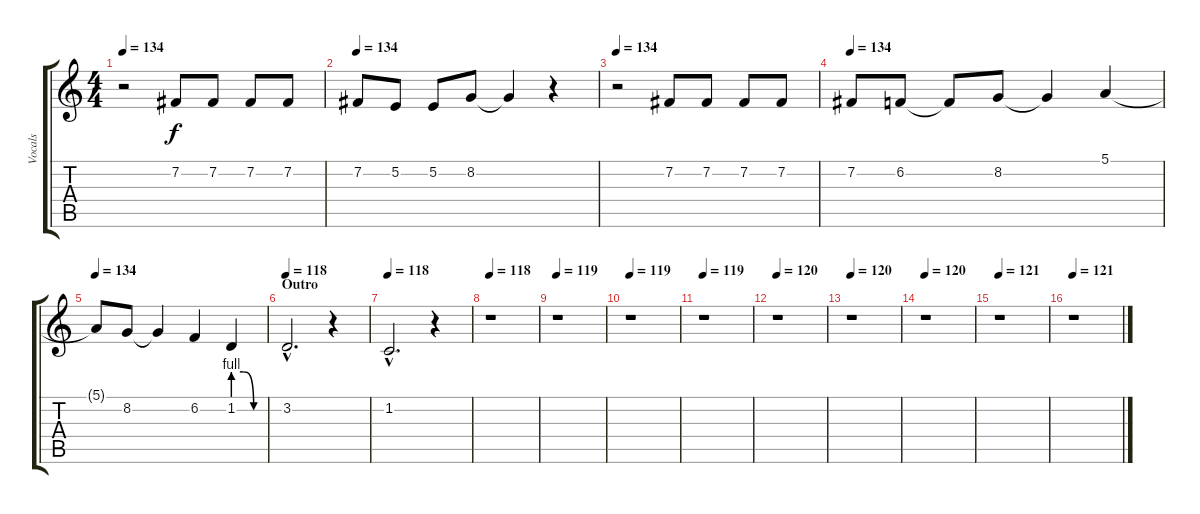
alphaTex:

\track ("Vocals" "Vocals") {instrument altosax}
\staff {score tabs}
\tuning (E4 B3 G3 D3 A2 E2) {hide}
\ts (4 4)
\tempo 134
\clef g2
\ks c
r.2{dy f} 7.2.8 7.2.8 7.2.8 7.2.8 |
\tempo 134
7.2.8 5.2.8 5.2.8 8.2.8 8.2{t}.4 r.4 |
\tempo 134
r.2 7.2.8 7.2.8 7.2.8 7.2.8 |
\tempo 134
7.2.8 6.2.8 6.2{t}.8 8.2.8 8.2{t}.4 5.1.4 |
\tempo 134
5.1{t}.8 8.2.8 8.2{t}.4 6.2.4 1.2{be (custom 0 4 20 4 40 0 60 0)}.4 |
\section ("" "Outro")
\tempo 118
3.2{hac}.2{d} r.4 |
\tempo 118
1.2{hac}.2{d} r.4 |
\tempo 118
r.1 |
\tempo 119
r.1 |
\tempo 119
r.1 |
\tempo 119
r.1 |
\tempo 120
r.1 |
\tempo 120
r.1 |
\tempo 120
r.1 |
\tempo 121
r.1 |
\tempo 121
r.1
